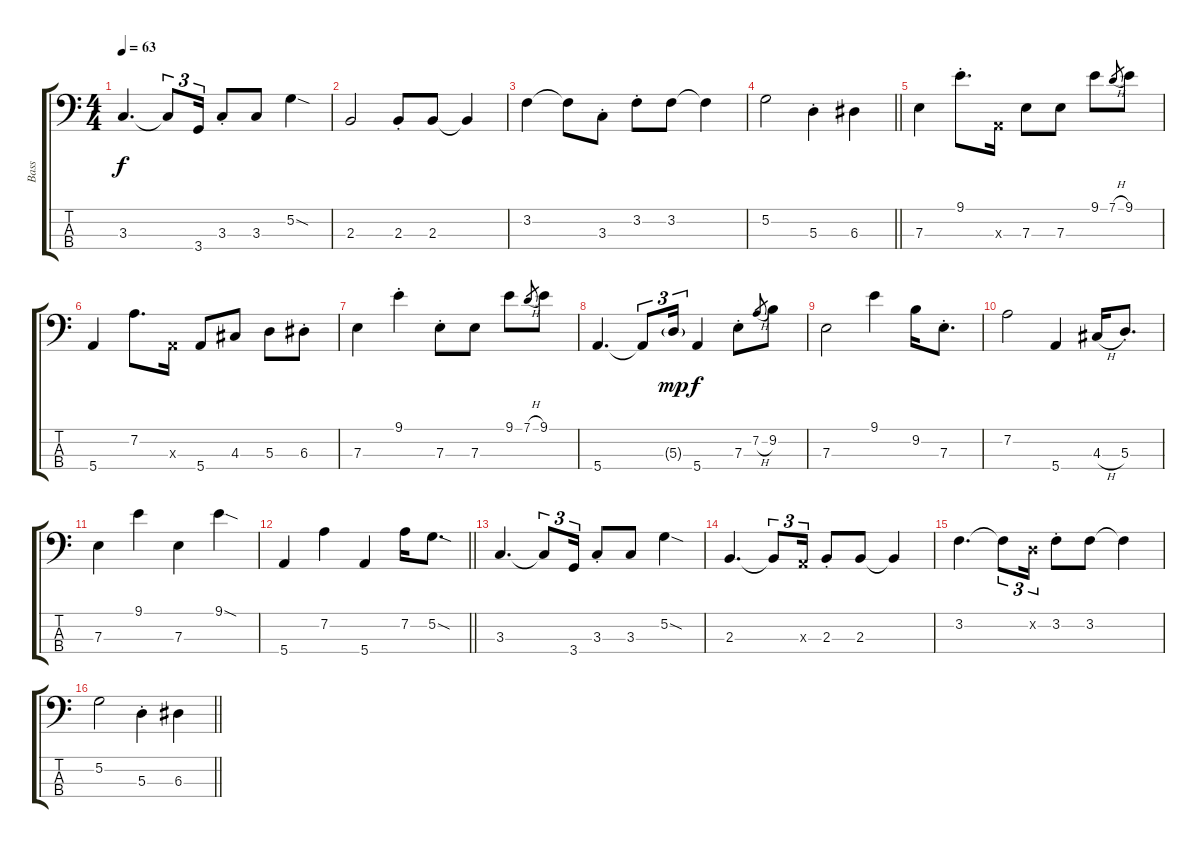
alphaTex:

\track ("Bass" "Bass") {instrument electricbassfinger}
\staff {score tabs}
\tuning (G2 D2 A1 E1) {hide}
\ts (4 4)
\section ("" "")
\tempo 63
\clef f4
\ks c
3.3.4{d dy f} 3.3{t}.8{tu (3 2)} 3.4.16{tu (3 2)} 3.3{st}.8 3.3.8 5.2{sod}.4 |
2.3.2 2.3{st}.8 2.3.8 2.3{t}.4 |
3.2.4 3.2{t}.8 3.3{st}.8 3.2{st}.8 3.2.8 3.2{t}.4 |
\barLineRight lightlight
5.2.2 5.3{st}.4 6.3.4 |
\section ("" "")
7.3.4 9.1{st}.8{d} 0.3{x}.16 7.3.8 7.3.8 9.1.8 7.1{h}.8{gr} 9.1.8 |
5.4.4 7.2.8{d} 0.3{x}.16 5.4.8 4.3.8 5.3.8 6.3{st}.8 |
7.3.4 9.1{st}.4 7.3{st}.8 7.3.8 9.1.8 7.1{h}.8{gr} 9.1.8 |
5.4.4{d} 5.4{t}.8{tu (3 2)} 5.3{g}.16{tu (3 2) dy mp} 5.4.4{dy f} 7.3{st}.8 7.2{h}.8{gr} 9.2.8 |
7.3.2 9.1.4 9.2.16 7.3{st}.8{d} |
7.2.2 5.4.4 4.3{h}.16 5.3{st}.8{d} |
7.3.4 9.1.4 7.3.4 9.1{sod}.4 |
\barLineRight lightlight
5.4.4 7.2.4 5.4.4 7.2.16 5.2{sod}.8{d} |
\section ("" "")
3.3.4{d} 3.3{t}.8{tu (3 2)} 3.4.16{tu (3 2)} 3.3{st}.8 3.3.8 5.2{sod}.4 |
2.3.4{d} 2.3{t}.8{tu (3 2)} 0.3{x}.16{tu (3 2)} 2.3{st}.8 2.3.8 2.3{t}.4 |
3.2.4{d} 3.2{t}.8{tu (3 2)} 0.2{x}.16{tu (3 2)} 3.2{st}.8 3.2.8 3.2{t}.4 |
\barLineRight lightlight
5.2.2 5.3{st}.4 6.3.4
